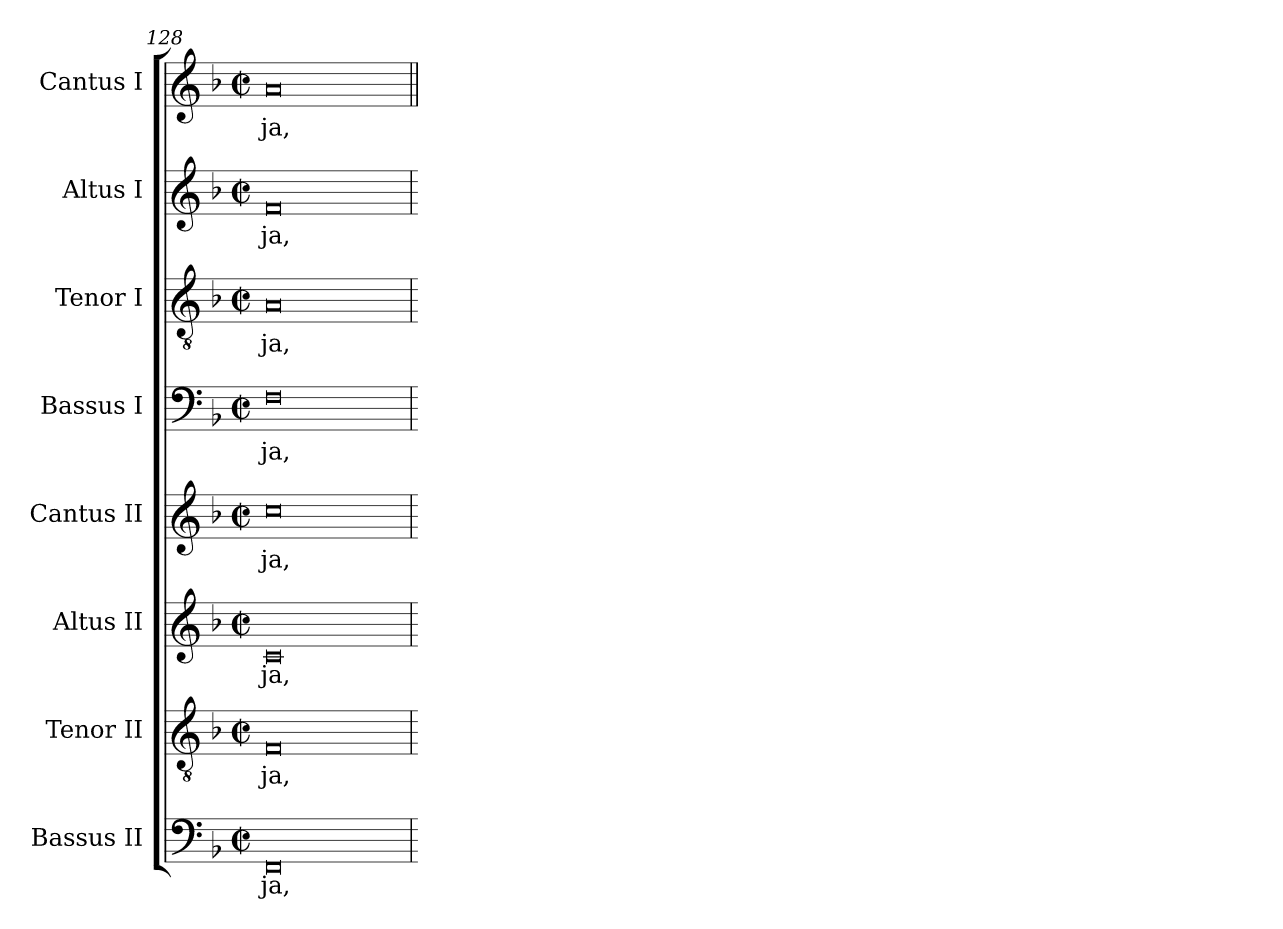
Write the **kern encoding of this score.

**kern	**text	**kern	**text	**kern	**text	**kern	**text	**kern	**text	**kern	**text	**kern	**text	**kern	**text
*part8	*part8	*part7	*part7	*part6	*part6	*part5	*part5	*part4	*part4	*part3	*part3	*part2	*part2	*part1	*part1
*staff8	*staff8	*staff7	*staff7	*staff6	*staff6	*staff5	*staff5	*staff4	*staff4	*staff3	*staff3	*staff2	*staff2	*staff1	*staff1
*I"Bassus II	*	*I"Tenor II	*	*I"Altus II	*	*I"Cantus II	*	*I"Bassus I	*	*I"Tenor I	*	*I"Altus I	*	*I"Cantus I	*
*clefF4	*	*clefGv2	*	*clefG2	*	*clefG2	*	*clefF4	*	*clefGv2	*	*clefG2	*	*clefG2	*
*k[b-]	*	*k[b-]	*	*k[b-]	*	*k[b-]	*	*k[b-]	*	*k[b-]	*	*k[b-]	*	*k[b-]	*
*F:	*	*F:	*	*F:	*	*F:	*	*F:	*	*F:	*	*F:	*	*F:	*
*M2/2	*	*M2/2	*	*M2/2	*	*M2/2	*	*M2/2	*	*M2/2	*	*M2/2	*	*M2/2	*
*met(c|)	*	*met(c|)	*	*met(c|)	*	*met(c|)	*	*met(c|)	*	*met(c|)	*	*met(c|)	*	*met(c|)	*
=128	=128	=128	=128	=128	=128	=128	=128	=128	=128	=128	=128	=128	=128	=128	=128
!	!LO:LY:b:cj	!	!LO:LY:b:cj	!	!LO:LY:b:cj	!	!LO:LY:b:cj	!	!LO:LY:b:cj	!	!LO:LY:b:cj	!	!LO:LY:b:cj	!	!LO:LY:b:cj
0FF	-ja,	0F	ja,	0c	-ja,	0cc	-ja,	0F	-ja,	0A	-ja,	0f	ja,	0a	-ja,
=	=||	=	=||	=	=||	=	=||	=	=||	=	=||	=	=||	=||	=||
*-	*-	*-	*-	*-	*-	*-	*-	*-	*-	*-	*-	*-	*-	*-	*-
